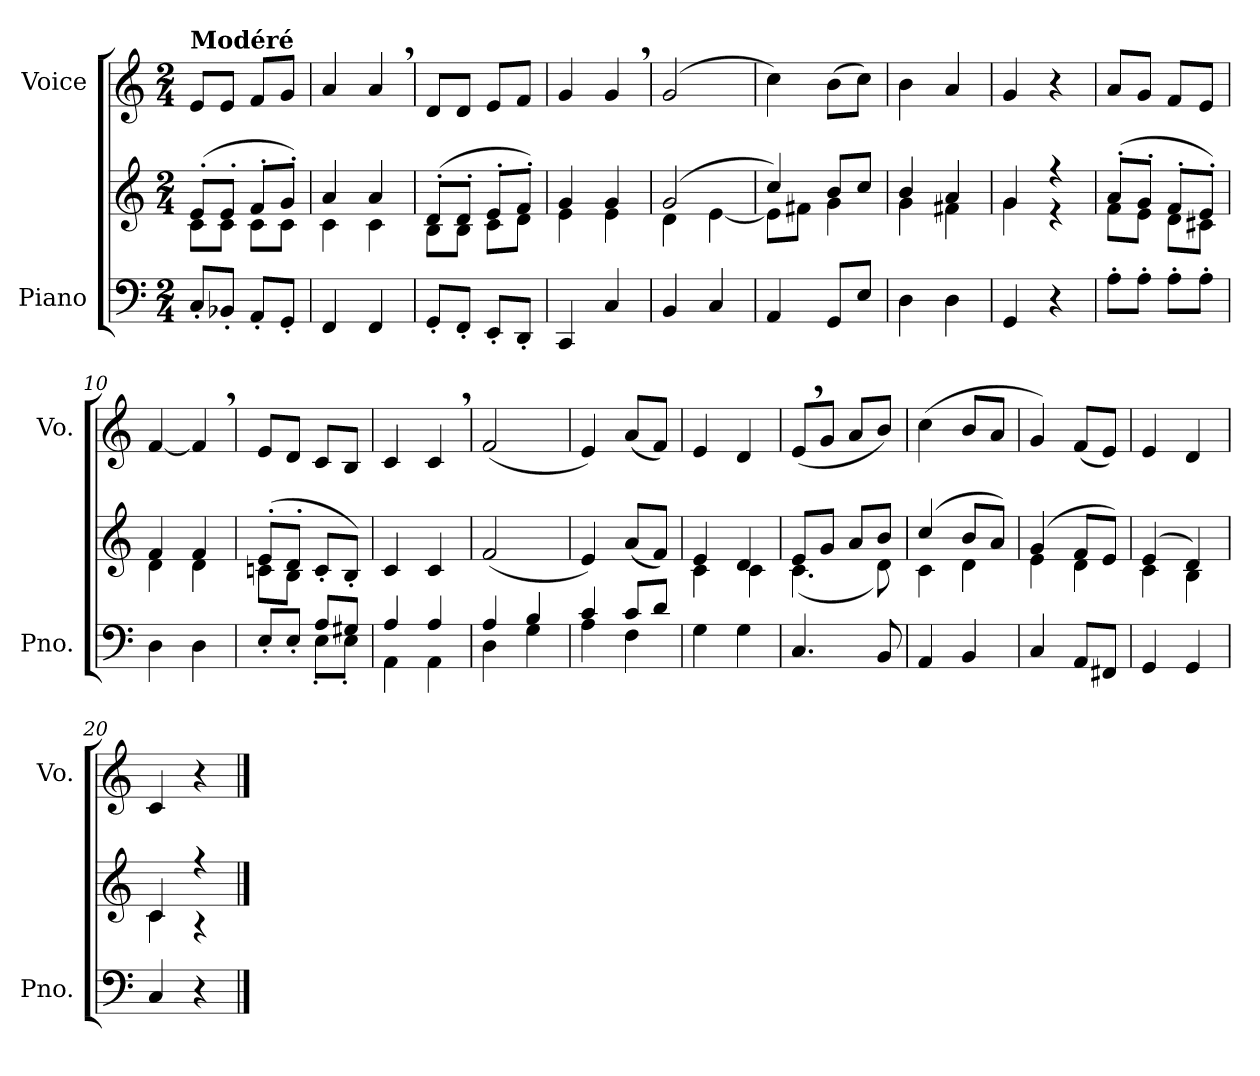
**kern	**kern	**kern
*part2	*part2	*part1
*staff3	*staff2	*staff1
*I"Piano	*	*I"Voice
*I'Pno.	*	*I'Vo.
*clefF4	*clefG2	*clefG2
*k[]	*k[]	*k[]
*M2/4	*M2/4	*M2/4
*MM96	*MM96	*MM96
=1	=1	=1
*	*^	*
!	!	!	!LO:TX:a:B:t=Modéré
8C'/L	(>8e'/L	8c\L	8e/L
8BB-X'/J	8e'/J	8c\J	8e/J
8AA'/L	8f'/L	8c\L	8f/L
8GG'/J	8g'/J)	8c\J	8g/J
=2	=2	=2	=2
4FF/	4a/	4c\	4a/
4FF/	4a/	4c\	4a,/
=3	=3	=3	=3
8GG'/L	(>8d'/L	8B\L	8d/L
8FF'/J	8d'/J	8B\J	8d/J
8EE'/L	8e'/L	8c\L	8e/L
8DD'/J	8f'/J)	8d\J	8f/J
=4	=4	=4	=4
4CC/	4g/	4e\	4g/
4C/	4g/	4e\	4g,/
=5	=5	=5	=5
4BB/	(>2g/	4d\	(>2g/
4C/	.	[4e\	.
=6	=6	=6	=6
4AA/	4cc/)	8e\L]	4cc\)
.	.	8f#X\J	.
8GG/L	8b/L	4g\	(>8b\L
8E/J	8cc/J	.	8cc\J)
!!LO:LB:g=z
=7	=7	=7	=7
4D\	4b/	4g\	4b\
4D\	4a/	4f#X\	4a/
=8	=8	=8	=8
4GG/	4g/	4g\	4g/
4r	4r	4r	4r
=9	=9	=9	=9
8A'\L	(>8a'/L	8f\L	8a/L
8A'\J	8g'/J	8e\J	8g/J
8A'\L	8f'/L	8d\L	8f/L
8A'\J	8e'/J)	8c#X\J	8e/J
=10	=10	=10	=10
4D\	4f/	4d\	[4f/
4D\	4f/	4d\	4f,/]
=11	=11	=11	=11
*^	*	*	*
8E'/L	4ryy	(>8e'/L	8cn\L	8e/L
8E'/J	.	8d'/J	8B\J	8d/J
8A/L	8E'\L	8c'/L	4ryy	8c/L
8G#X/J	8E'\J	8B'/J)	.	8B/J
*	*	*v	*v	*
=12	=12	=12	=12
4A/	4AA\	4c/	4c/
4A/	4AA\	4c/	4c,/
=13	=13	=13	=13
4A/	4D\	(<2f/	(<2f/
4B/	4G\	.	.
!!LO:LB:g=z
=14	=14	=14	=14
4A\	4c/	4e/)	4e/)
4F\	8c/L	(<8a/L	(<8a/L
.	8d/J	8f/J)	8f/J)
*v	*v	*	*
=15	=15	=15
*	*^	*
4G\	4e/	4c\	4e/
4G\	4d/	4c\	4d/
=16	=16	=16	=16
4.C/	8e/L	(<4.c\	(<8e,/L
.	8g/J	.	8g/J
.	8a/L	.	8a/L
8BB/	8b/J	8d\)	8b/J)
=17	=17	=17	=17
4AA/	(>4cc/	4c\	(<4cc\
4BB/	8b/L	4d\	8b/L
.	8a/J)	.	8a/J
=18	=18	=18	=18
4C/	(>4g/	4e\	4g/)
8AA/L	8f/L	4d\	(<8f/L
8FF#X/J	8e/J)	.	8e/J)
=19	=19	=19	=19
4GG/	(>4e/	4c\	4e/
4GG/	4d/)	4B\	4d/
=20	=20	=20	=20
4C/	4c/	4c\	4c/
4r	4r	4r	4r
*	*v	*v	*
==	==	==
*-	*-	*-
